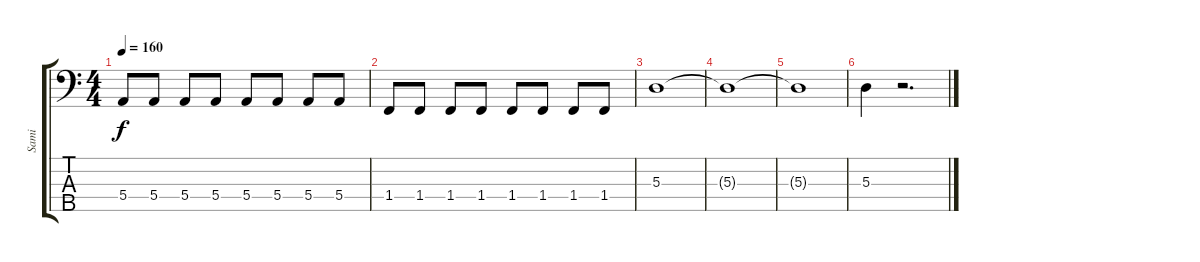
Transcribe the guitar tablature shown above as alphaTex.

\track ("Sami" "Sami") {instrument electricbassfinger}
\staff {score tabs}
\tuning (G2 D2 A1 E1 B0) {hide}
\ts (4 4)
\tempo 160
\clef f4
\ks c
5.4.8{dy f} 5.4.8 5.4.8 5.4.8 5.4.8 5.4.8 5.4.8 5.4.8 |
1.4.8 1.4.8 1.4.8 1.4.8 1.4.8 1.4.8 1.4.8 1.4.8 |
5.3.1 |
5.3{t}.1 |
5.3{t}.1 |
5.3.4 r.2{d}
